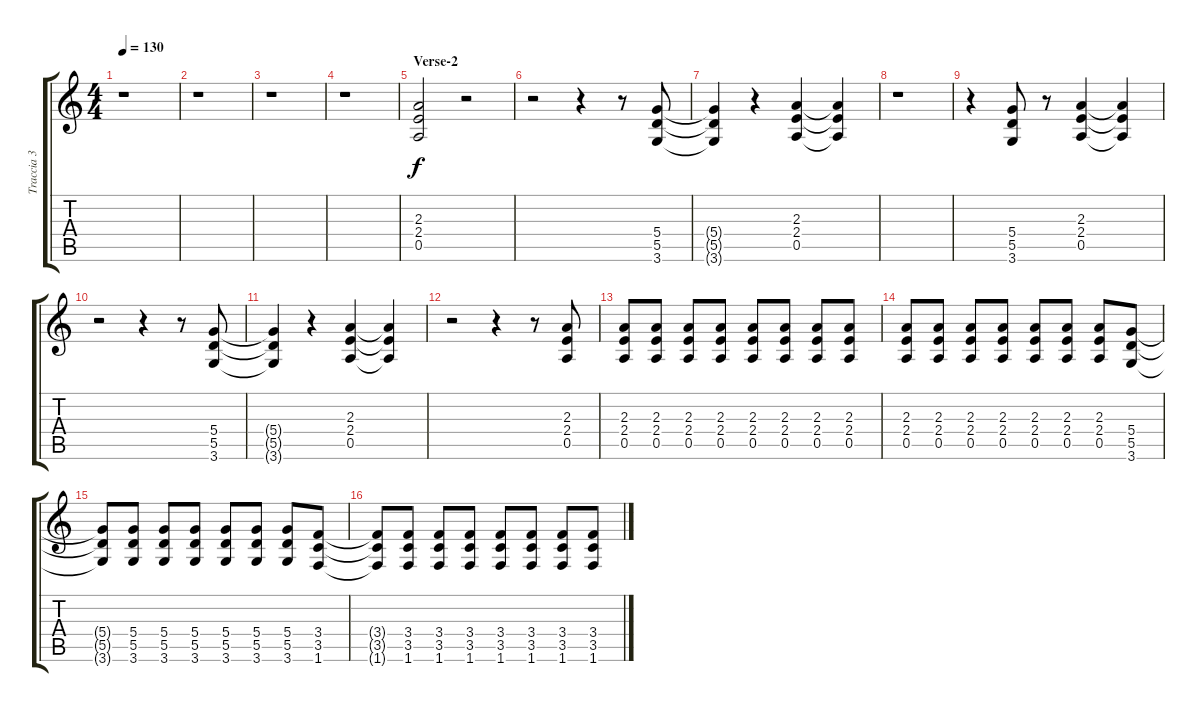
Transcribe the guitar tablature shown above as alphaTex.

\track ("Traccia 3" "Traccia 3") {instrument overdrivenguitar}
\staff {score tabs}
\tuning (E4 B3 G3 D3 A2 E2) {hide}
\ts (4 4)
\tempo 130
\clef g2
\ks c
r.1{dy f} |
r.1 |
r.1 |
r.1 |
\section ("" "Verse-2")
(2.3 2.4 0.5).2 r.2 |
r.2 r.4 r.8 (5.4 5.5 3.6).8 |
(5.4{t} 5.5{t} 3.6{t}).4 r.4 (2.3 2.4 0.5).4 (2.3{t} 2.4{t} 0.5{t}).4 |
r.1 |
r.4 (5.4 5.5 3.6).8 r.8 (2.3 2.4 0.5).4 (2.3{t} 2.4{t} 0.5{t}).4 |
r.2 r.4 r.8 (5.4 5.5 3.6).8 |
(5.4{t} 5.5{t} 3.6{t}).4 r.4 (2.3 2.4 0.5).4 (2.3{t} 2.4{t} 0.5{t}).4 |
r.2 r.4 r.8 (2.3 2.4 0.5).8 |
(2.3 2.4 0.5).8{instrument electricguitarmuted} (2.3 2.4 0.5).8 (2.3 2.4 0.5).8 (2.3 2.4 0.5).8 (2.3 2.4 0.5).8 (2.3 2.4 0.5).8 (2.3 2.4 0.5).8 (2.3 2.4 0.5).8 |
(2.3 2.4 0.5).8 (2.3 2.4 0.5).8 (2.3 2.4 0.5).8 (2.3 2.4 0.5).8 (2.3 2.4 0.5).8 (2.3 2.4 0.5).8 (2.3 2.4 0.5).8 (5.4 5.5 3.6).8{instrument overdrivenguitar} |
(5.4{t} 5.5{t} 3.6{t}).8 (5.4 5.5 3.6).8{instrument electricguitarmuted} (5.4 5.5 3.6).8 (5.4 5.5 3.6).8 (5.4 5.5 3.6).8 (5.4 5.5 3.6).8 (5.4 5.5 3.6).8 (3.4 3.5 1.6).8{instrument overdrivenguitar} |
(3.4{t} 3.5{t} 1.6{t}).8 (3.4 3.5 1.6).8{instrument electricguitarmuted} (3.4 3.5 1.6).8 (3.4 3.5 1.6).8 (3.4 3.5 1.6).8 (3.4 3.5 1.6).8 (3.4 3.5 1.6).8 (3.4 3.5 1.6).8
